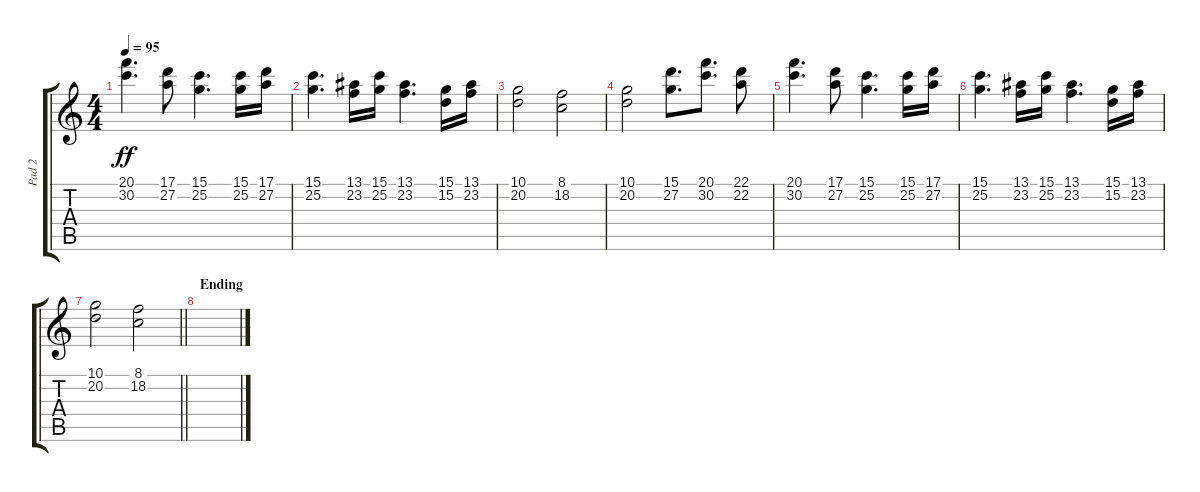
\track ("Pad 2" "Pad 2") {instrument pad8sweep}
\staff {score tabs}
\tuning (E4 B3 G3 D3 A2 E2) {hide}
\ts (4 4)
\tempo 95
\clef g2
\ks c
(20.1 30.2).4{d dy ff} (17.1 27.2).8 (15.1 25.2).4{d} (15.1 25.2).16 (17.1 27.2).16 |
(15.1 25.2).4{d} (13.1 23.2).16 (15.1 25.2).16 (13.1 23.2).4{d} (15.1 15.2).16 (13.1 23.2).16 |
(10.1 20.2).2 (8.1 18.2).2 |
(10.1 20.2).2 (15.1 27.2).8{d} (20.1 30.2).8{d} (22.1 22.2).8 |
(20.1 30.2).4{d} (17.1 27.2).8 (15.1 25.2).4{d} (15.1 25.2).16 (17.1 27.2).16 |
(15.1 25.2).4{d} (13.1 23.2).16 (15.1 25.2).16 (13.1 23.2).4{d} (15.1 15.2).16 (13.1 23.2).16 |
\barLineRight lightlight
(10.1 20.2).2 (8.1 18.2).2 |
\section ("" "Ending")
